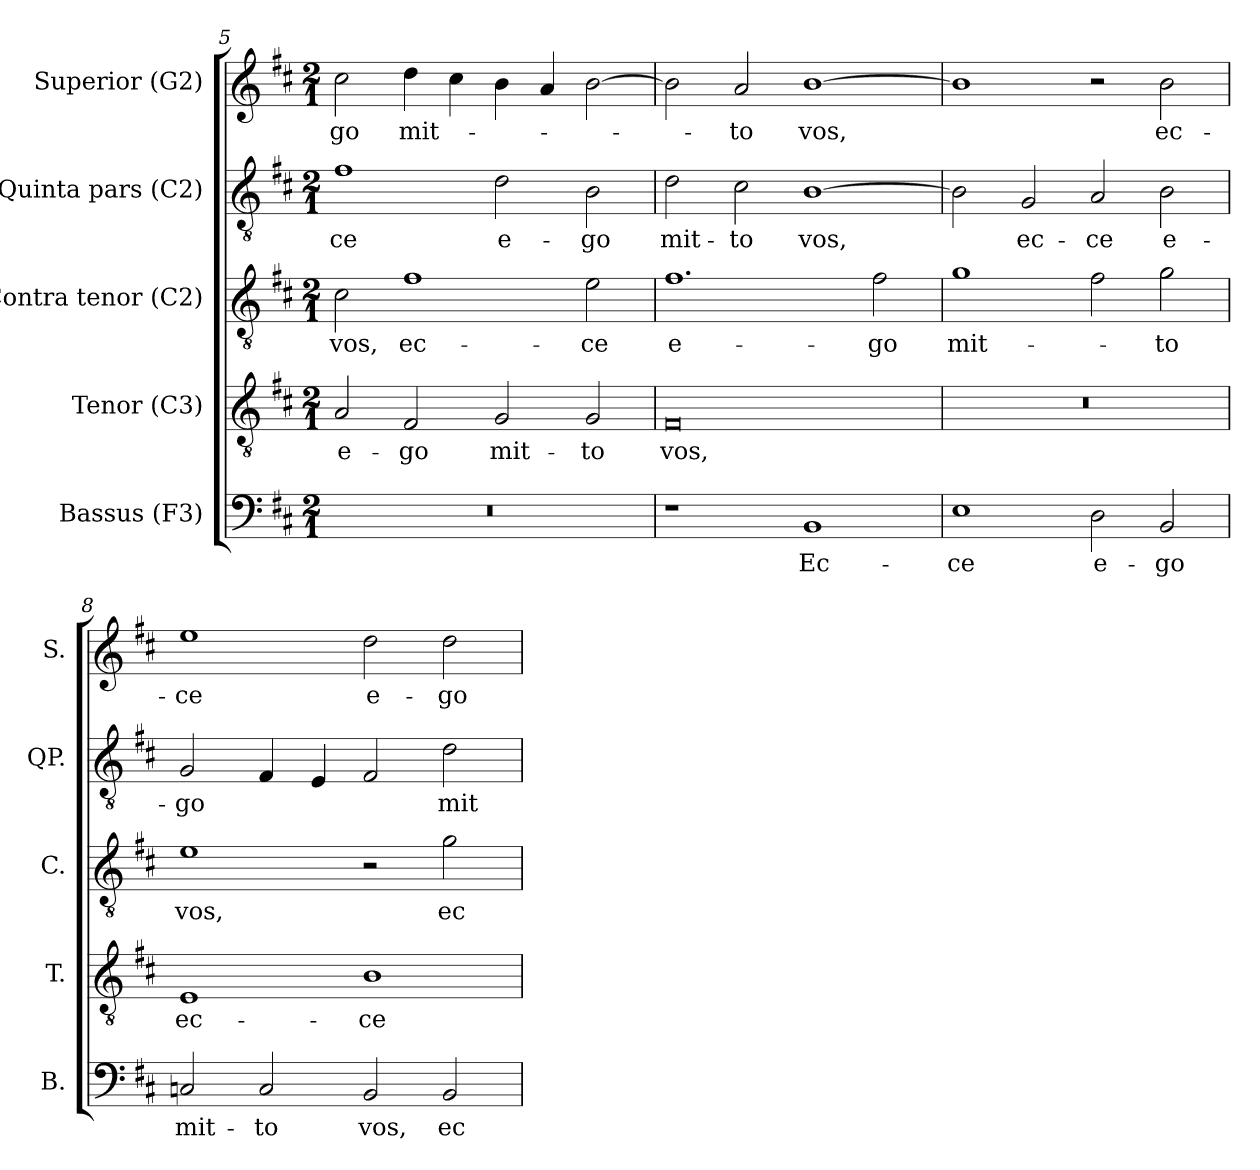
**kern	**text	**kern	**text	**kern	**text	**kern	**text	**kern	**text
*part5	*part5	*part4	*part4	*part3	*part3	*part2	*part2	*part1	*part1
*staff5	*staff5	*staff4	*staff4	*staff3	*staff3	*staff2	*staff2	*staff1	*staff1
*I"Bassus (F3)	*	*I"Tenor (C3)	*	*I"Contra tenor (C2)	*	*I"Quinta pars (C2)	*	*I"Superior (G2)	*
*I'B.	*	*I'T.	*	*I'C.	*	*I'QP.	*	*I'S.	*
!!LO:LB:g=z
*clefF4	*	*clefGv2	*	*clefGv2	*	*clefGv2	*	*clefG2	*
*	*	*ITrd7c12	*	*ITrd7c12	*	*ITrd7c12	*	*	*
*k[f#c#]	*	*k[f#c#]	*	*k[f#c#]	*	*k[f#c#]	*	*k[f#c#]	*
*D:	*	*D:	*	*D:	*	*D:	*	*D:	*
*M2/1	*	*M2/1	*	*M2/1	*	*M2/1	*	*M2/1	*
=5	=5	=5	=5	=5	=5	=5	=5	=5	=5
!LO:N:vis=1	!	!	!	!	!	!	!	!	!
!	!	!	!LO:LY:b:color=#000000	!	!	!	!	!	!
!	!	!	!	!	!LO:LY:b:color=#000000	!	!	!	!
!	!	!	!	!	!	!	!LO:LY:b:color=#000000	!	!
!	!	!	!	!	!	!	!	!	!LO:LY:b:color=#000000
0r	.	2AAi/	e-	2C#i\	vos,	1F#i	-ce	2cc#i\	-go
!	!	!	!LO:LY:b:color=#000000	!	!	!	!	!	!
!	!	!	!	!	!LO:LY:b:color=#000000	!	!	!	!
!	!	!	!	!	!	!	!	!	!LO:LY:b:color=#000000
.	.	2FF#i/	-go	1F#i	ec-	.	.	4ddi\	mit-
.	.	.	.	.	.	.	.	4cc#i\	.
!	!	!	!LO:LY:b:color=#000000	!	!	!	!	!	!
!	!	!	!	!	!	!	!LO:LY:b:color=#000000	!	!
.	.	2GGi/	mit-	.	.	2Di\	e-	4bi\	.
.	.	.	.	.	.	.	.	4ai/	.
!	!	!	!LO:LY:b:color=#000000	!	!	!	!	!	!
!	!	!	!	!	!LO:LY:b:color=#000000	!	!	!	!
!	!	!	!	!	!	!	!LO:LY:b:color=#000000	!	!
.	.	2GGi/	-to	2Ei\	-ce	2BBi\	-go	[2bi\	.
=6	=6	=6	=6	=6	=6	=6	=6	=6	=6
!	!	!	!LO:LY:b:color=#000000	!	!	!	!	!	!
!	!	!	!	!	!LO:LY:b:color=#000000	!	!	!	!
!	!	!	!	!	!	!	!LO:LY:b:color=#000000	!	!
1r	.	0FF#i	vos,	1.F#i	e-	2Di\	mit-	2bi\]	.
!	!	!	!	!	!	!	!LO:LY:b:color=#000000	!	!
!	!	!	!	!	!	!	!	!	!LO:LY:b:color=#000000
.	.	.	.	.	.	2C#i\	-to	2ai/	-to
!	!LO:LY:b:color=#000000	!	!	!	!	!	!	!	!
!	!	!	!	!	!	!	!LO:LY:b:color=#000000	!	!
!	!	!	!	!	!	!	!	!	!LO:LY:b:color=#000000
1BBi	Ec-	.	.	.	.	[1BBi	vos,	[1bi	vos,
!	!	!	!	!	!LO:LY:b:color=#000000	!	!	!	!
.	.	.	.	2F#i\	-go	.	.	.	.
=7	=7	=7	=7	=7	=7	=7	=7	=7	=7
!	!LO:LY:b:color=#000000	!LO:N:vis=1	!	!	!	!	!	!	!
!	!	!	!	!	!LO:LY:b:color=#000000	!	!	!	!
1Ei	-ce	0r	.	1Gi	mit-	2BBi\]	.	1bi]	.
!	!	!	!	!	!	!	!LO:LY:b:color=#000000	!	!
.	.	.	.	.	.	2GGi/	ec-	.	.
!	!LO:LY:b:color=#000000	!	!	!	!	!	!	!	!
!	!	!	!	!	!	!	!LO:LY:b:color=#000000	!	!
2Di\	e-	.	.	2F#i\	.	2AAi/	-ce	2r	.
!	!LO:LY:b:color=#000000	!	!	!	!	!	!	!	!
!	!	!	!	!	!LO:LY:b:color=#000000	!	!	!	!
!	!	!	!	!	!	!	!LO:LY:b:color=#000000	!	!
!	!	!	!	!	!	!	!	!	!LO:LY:b:color=#000000
2BBi/	-go	.	.	2Gi\	-to	2BBi\	e-	2bi\	ec-
=8	=8	=8	=8	=8	=8	=8	=8	=8	=8
!	!LO:LY:b:color=#000000	!	!	!	!	!	!	!	!
!	!	!	!LO:LY:b:color=#000000	!	!	!	!	!	!
!	!	!	!	!	!LO:LY:b:color=#000000	!	!	!	!
!	!	!	!	!	!	!	!LO:LY:b:color=#000000	!	!
!	!	!	!	!	!	!	!	!	!LO:LY:b:color=#000000
2Cni/	mit-	1EEi	ec-	1Ei	vos,	2GGi/	-go	1eei	-ce
!	!LO:LY:b:color=#000000	!	!	!	!	!	!	!	!
2Ci/	-to	.	.	.	.	4FF#i/	.	.	.
.	.	.	.	.	.	4EEi/	.	.	.
!	!LO:LY:b:color=#000000	!	!	!	!	!	!	!	!
!	!	!	!LO:LY:b:color=#000000	!	!	!	!	!	!
!	!	!	!	!	!	!	!	!	!LO:LY:b:color=#000000
2BBi/	vos,	1BBi	-ce	2r	.	2FF#i/	.	2ddi\	e-
!	!LO:LY:b:color=#000000	!	!	!	!	!	!	!	!
!	!	!	!	!	!LO:LY:b:color=#000000	!	!	!	!
!	!	!	!	!	!	!	!LO:LY:b:color=#000000	!	!
!	!	!	!	!	!	!	!	!	!LO:LY:b:color=#000000
2BBi/	ec-	.	.	2Gi\	ec-	2Di\	mit-	2ddi\	-go
=	=	=	=	=	=	=	=	=	=
*-	*-	*-	*-	*-	*-	*-	*-	*-	*-
